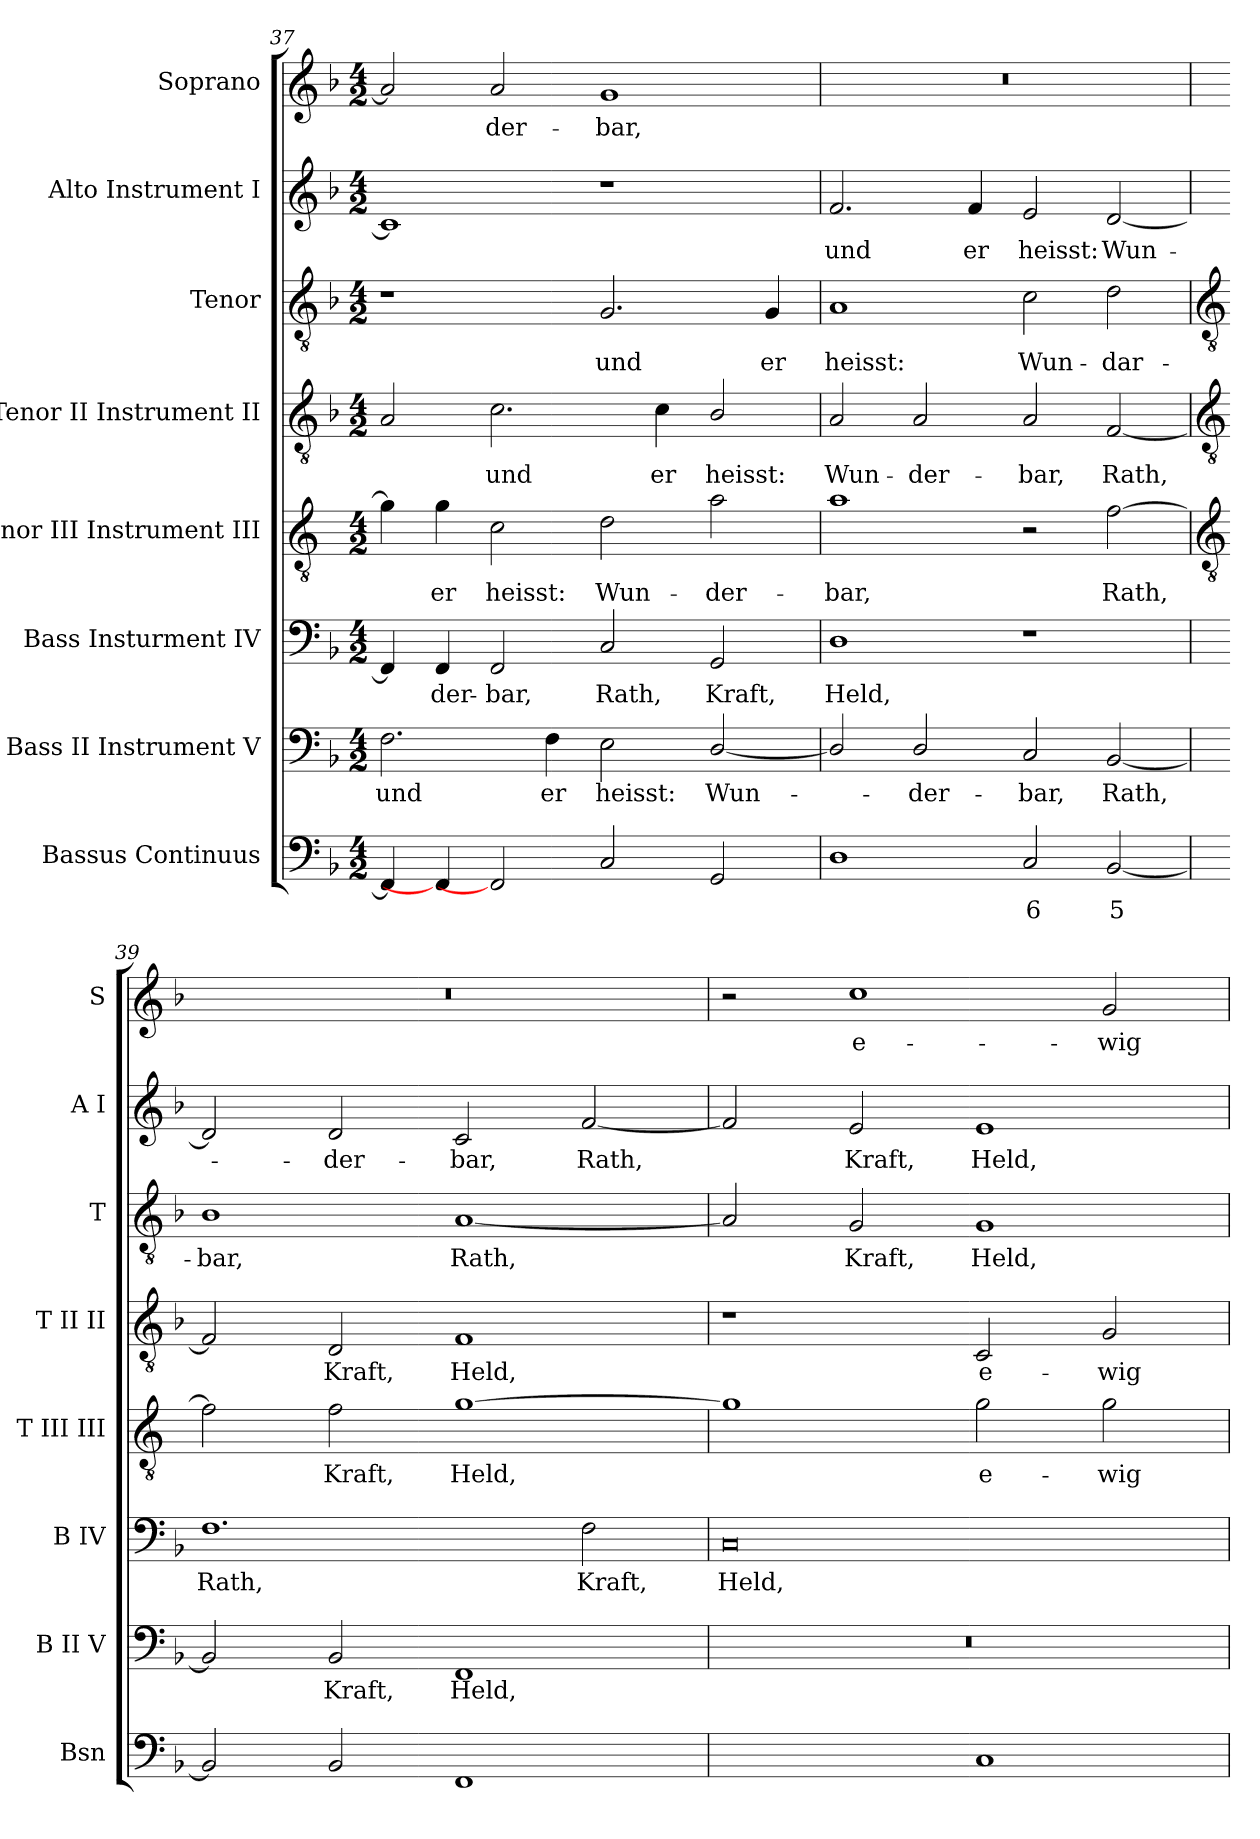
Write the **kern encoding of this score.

**kern	**text	**kern	**text	**kern	**text	**kern	**text	**kern	**text	**kern	**text	**kern	**text	**kern	**text
*part8	*part8	*part7	*part7	*part6	*part6	*part5	*part5	*part4	*part4	*part3	*part3	*part2	*part2	*part1	*part1
*staff8	*staff8	*staff7	*staff7	*staff6	*staff6	*staff5	*staff5	*staff4	*staff4	*staff3	*staff3	*staff2	*staff2	*staff1	*staff1
*I"Bassus Continuus	*	*I"Bass II Instrument V	*	*I"Bass Insturment IV	*	*I"Tenor III Instrument III	*	*I"Tenor II Instrument II	*	*I"Tenor	*	*I"Alto Instrument I	*	*I"Soprano	*
*I'Bsn	*	*I'B II V	*	*I'B IV	*	*I'T III III	*	*I'T II II	*	*I'T	*	*I'A I	*	*I'S	*
*clefF4	*	*clefF4	*	*clefF4	*	*clefGv2	*	*clefGv2	*	*clefGv2	*	*clefG2	*	*clefG2	*
*	*	*	*	*	*	*ITrd4c7	*	*	*	*	*	*	*	*	*
*k[b-]	*	*k[b-]	*	*k[b-]	*	*k[b-]	*	*k[b-]	*	*k[b-]	*	*k[b-]	*	*k[b-]	*
*F:	*	*F:	*	*F:	*	*F:	*	*F:	*	*F:	*	*F:	*	*F:	*
*M4/2	*	*M4/2	*	*M4/2	*	*M4/2	*	*M4/2	*	*M4/2	*	*M4/2	*	*M4/2	*
=37	=37	=37	=37	=37	=37	=37	=37	=37	=37	=37	=37	=37	=37	=37	=37
!	!	!	!LO:LY:b	!	!	!	!	!	!	!	!	!	!	!	!
4FF]	.	2.F	und	4FF]	.	4c]	.	2A	.	1r	.	1c]	.	2a]	.
!	!	!	!	!	!LO:LY:b	!	!LO:LY:b	!	!	!	!	!	!	!	!
4FF]	.	.	.	4FF	der-	4c	er	.	.	.	.	.	.	.	.
!	!	!	!	!	!LO:LY:b	!	!LO:LY:b	!	!LO:LY:b	!	!	!	!	!	!LO:LY:b
2FF]	.	.	.	2FF	-bar,	2F	heisst:	2.c	und	.	.	.	.	2a	der-
!	!	!	!LO:LY:b	!	!	!	!	!	!	!	!	!	!	!	!
.	.	4F	er	.	.	.	.	.	.	.	.	.	.	.	.
!	!	!	!LO:LY:b	!	!LO:LY:b	!	!LO:LY:b	!	!	!	!LO:LY:b	!	!	!	!LO:LY:b
2C	.	2E	heisst:	2C	Rath,	2G	Wun-	.	.	2.G	und	1r	.	1g	-bar,
!	!	!	!	!	!	!	!	!	!LO:LY:b	!	!	!	!	!	!
.	.	.	.	.	.	.	.	4c	er	.	.	.	.	.	.
!	!	!	!LO:LY:b	!	!LO:LY:b	!	!LO:LY:b	!	!LO:LY:b	!	!	!	!	!	!
2GG	.	[2D/	Wun-	2GG	Kraft,	2d	-der-	2B-/	heisst:	.	.	.	.	.	.
!	!	!	!	!	!	!	!	!	!	!	!LO:LY:b	!	!	!	!
.	.	.	.	.	.	.	.	.	.	4G	er	.	.	.	.
=38	=38	=38	=38	=38	=38	=38	=38	=38	=38	=38	=38	=38	=38	=38	=38
!	!	!	!	!	!LO:LY:b	!	!LO:LY:b	!	!LO:LY:b	!	!LO:LY:b	!	!LO:LY:b	!	!
1D	.	2D/]	.	1D	Held,	1d	-bar,	2A	Wun-	1A	heisst:	2.f	und	0r	.
!	!	!	!LO:LY:b	!	!	!	!	!	!LO:LY:b	!	!	!	!	!	!
.	.	2D/	der-	.	.	.	.	2A	-der-	.	.	.	.	.	.
!	!	!	!	!	!	!	!	!	!	!	!	!	!LO:LY:b	!	!
.	.	.	.	.	.	.	.	.	.	.	.	4f	er	.	.
!	!LO:LY:b	!	!LO:LY:b	!	!	!	!	!	!LO:LY:b	!	!LO:LY:b	!	!LO:LY:b	!	!
2C	6	2C	-bar,	1r	.	2r	.	2A	-bar,	2c	Wun-	2e	heisst:	.	.
!	!LO:LY:b	!	!LO:LY:b	!	!	!	!LO:LY:b	!	!LO:LY:b	!	!LO:LY:b	!	!LO:LY:b	!	!
[2BB-	5	[2BB-	Rath,	.	.	[2B-	Rath,	[2F	Rath,	2d	-dar-	[2d	Wun-	.	.
!!LO:LB:g=z
=39	=39	=39	=39	=39	=39	=39	=39	=39	=39	=39	=39	=39	=39	=39	=39
*	*	*	*	*	*	*clefGv2	*	*clefGv2	*	*clefGv2	*	*	*	*	*
!	!	!	!	!	!LO:LY:b	!	!	!	!	!	!LO:LY:b	!	!	!	!
2BB-]	.	2BB-]	.	1.F	Rath,	2B-]	.	2F]	.	1B-	-bar,	2d]	.	0r	.
!	!	!	!LO:LY:b	!	!	!	!LO:LY:b	!	!LO:LY:b	!	!	!	!LO:LY:b	!	!
2BB-	.	2BB-	Kraft,	.	.	2B-	Kraft,	2D	Kraft,	.	.	2d	der-	.	.
!	!	!	!LO:LY:b	!	!	!	!LO:LY:b	!	!LO:LY:b	!	!LO:LY:b	!	!LO:LY:b	!	!
1FF	.	1FF	Held,	.	.	[1c	Held,	1F	Held,	[1A	Rath,	2c	-bar,	.	.
!	!	!	!	!	!LO:LY:b	!	!	!	!	!	!	!	!LO:LY:b	!	!
.	.	.	.	2F	Kraft,	.	.	.	.	.	.	[2f	Rath,	.	.
=40	=40	=40	=40	=40	=40	=40	=40	=40	=40	=40	=40	=40	=40	=40	=40
!	!LO:LY:b	!	!	!	!LO:LY:b	!	!	!	!	!	!	!	!	!	!
[2Cyy	4	0r	.	0C	Held,	1c]	.	1r	.	2A]	.	2f]	.	2r	.
!	!LO:LY:b	!	!	!	!	!	!	!	!	!	!LO:LY:b	!	!LO:LY:b	!	!LO:LY:b
2Cyy]	3	.	.	.	.	.	.	.	.	2G	Kraft,	2e	Kraft,	1cc	e-
!	!	!	!	!	!	!	!LO:LY:b	!	!LO:LY:b	!	!LO:LY:b	!	!LO:LY:b	!	!
1C	.	.	.	.	.	2c	e-	2C	e-	1G	Held,	1e	Held,	.	.
!	!	!	!	!	!	!	!LO:LY:b	!	!LO:LY:b	!	!	!	!	!	!LO:LY:b
.	.	.	.	.	.	2c	-wig	2G	-wig	.	.	.	.	2g	-wig
=	=	=	=	=	=	=	=	=	=	=	=	=	=	=	=
*-	*-	*-	*-	*-	*-	*-	*-	*-	*-	*-	*-	*-	*-	*-	*-
